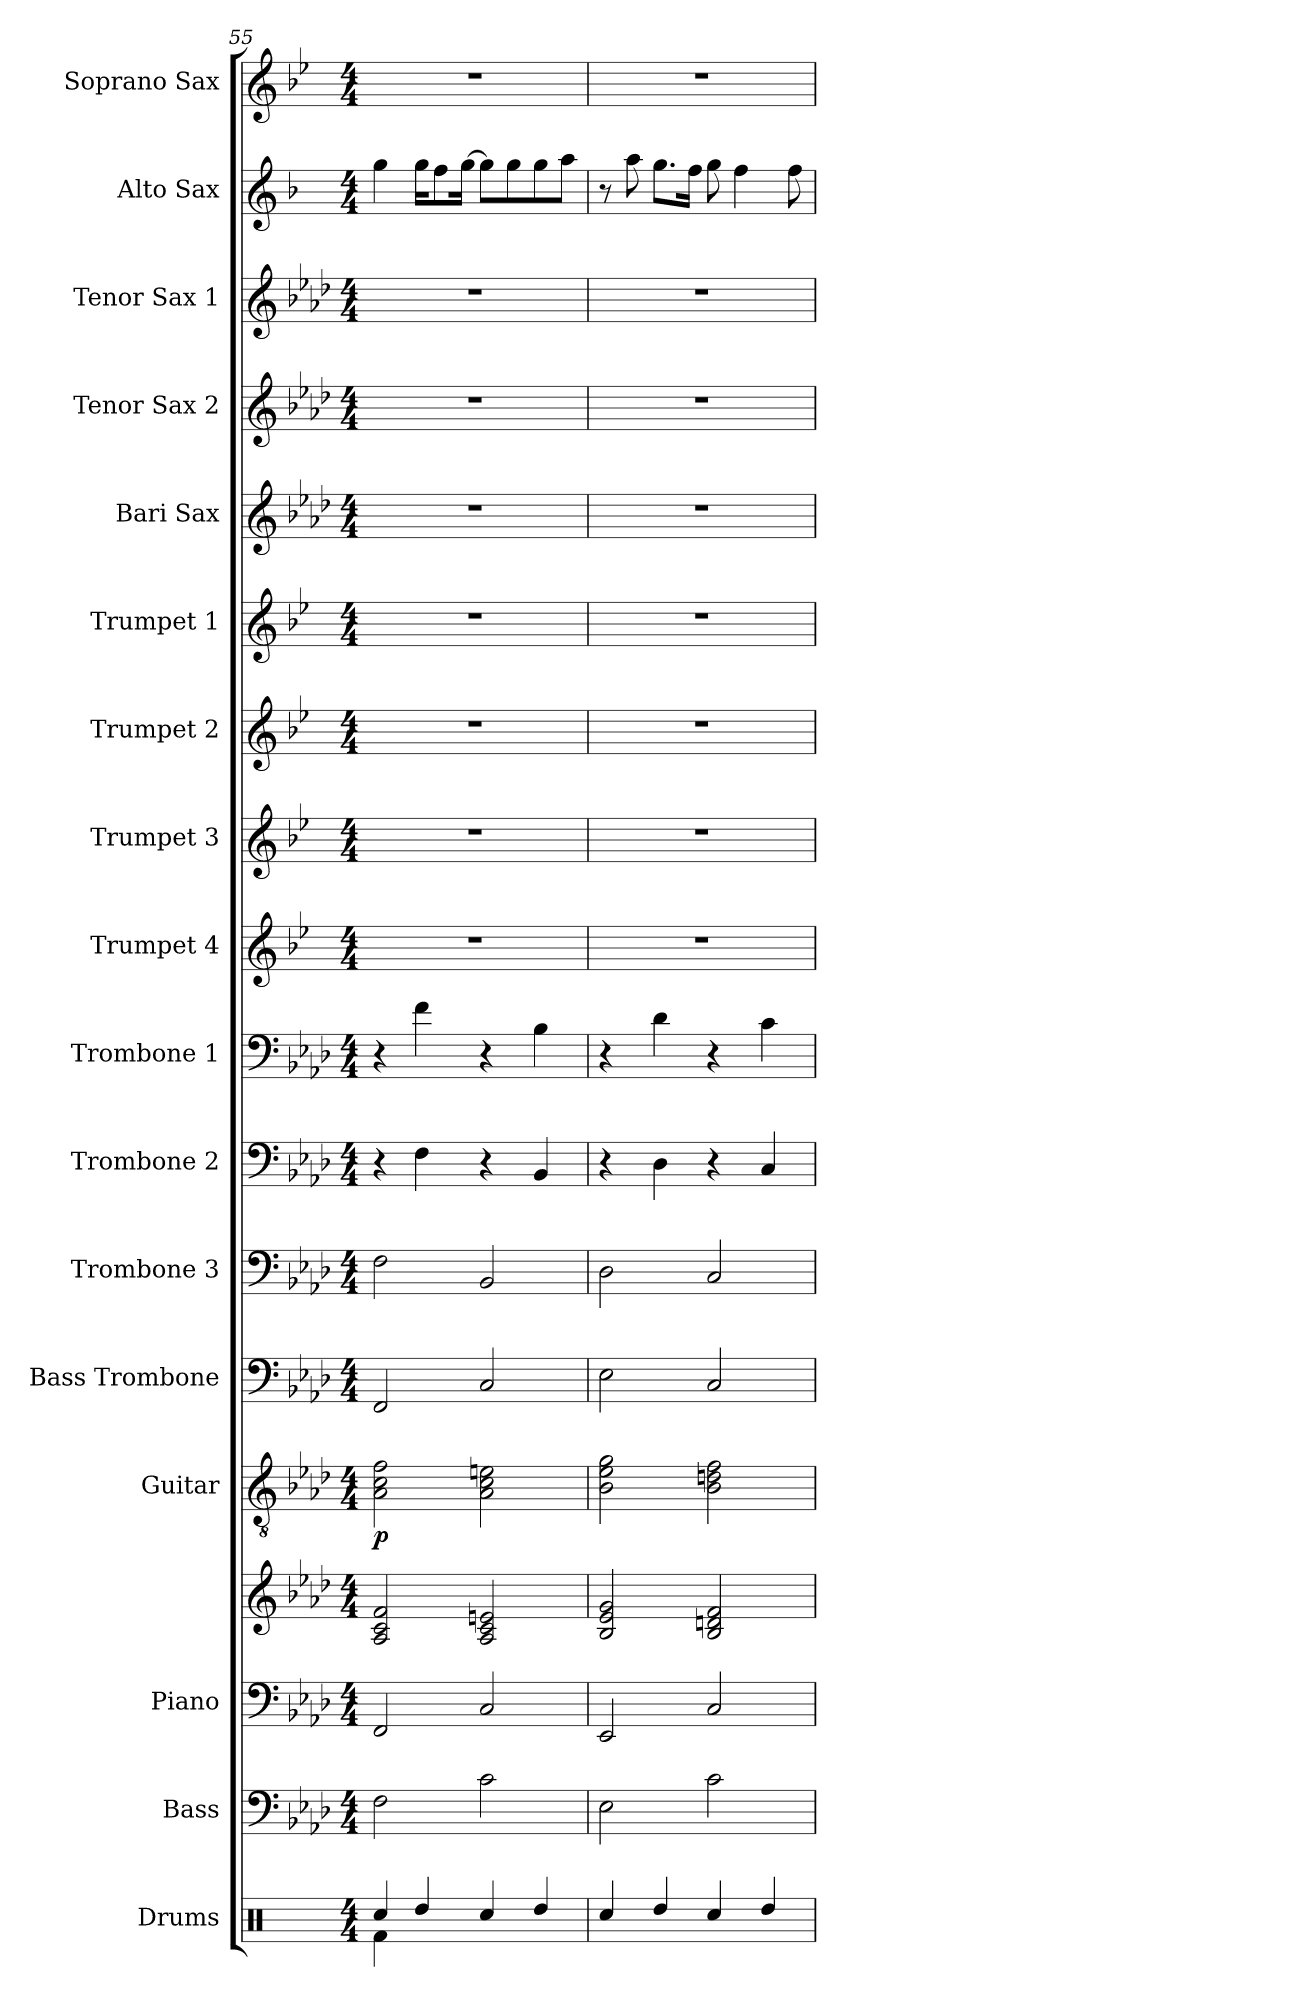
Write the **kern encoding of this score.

**kern	**dynam	**kern	**kern	**kern	**kern	**dynam	**kern	**kern	**kern	**kern	**kern	**kern	**kern	**kern	**kern	**kern	**kern	**kern	**kern
*part17	*part17	*part16	*part15	*part15	*part14	*part14	*part13	*part12	*part11	*part10	*part9	*part8	*part7	*part6	*part5	*part4	*part3	*part2	*part1
*staff18	*staff18	*staff17	*staff16	*staff15	*staff14	*staff14	*staff13	*staff12	*staff11	*staff10	*staff9	*staff8	*staff7	*staff6	*staff5	*staff4	*staff3	*staff2	*staff1
*I"Drums	*	*I"Bass	*I"Piano	*	*I"Guitar	*	*I"Bass Trombone	*I"Trombone 3	*I"Trombone 2	*I"Trombone 1	*I"Trumpet 4	*I"Trumpet 3	*I"Trumpet 2	*I"Trumpet 1	*I"Bari Sax	*I"Tenor Sax 2	*I"Tenor Sax 1	*I"Alto Sax	*I"Soprano Sax
*I'Drums	*	*I'Bass	*I'Pno.	*	*I'Gtr.	*	*I'B. Tbn.	*I'Tbn. 3	*I'Tbn. 2	*I'Tbn. 1	*I'Tpt. 4	*I'Tpt. 3	*I'Tpt. 2	*I'Tpt. 1	*I'Bari	*I'Tenor 2	*I'Tenor 1	*I'Alto 2	*I'S. Sax.
*clefX	*	*clefF4	*clefF4	*clefG2	*clefGv2	*	*clefF4	*clefF4	*clefF4	*clefF4	*clefG2	*clefG2	*clefG2	*clefG2	*clefG2	*clefG2	*clefG2	*clefG2	*clefG2
*	*	*ITrd7c12	*	*	*	*	*	*	*	*	*ITrd1c2	*ITrd1c2	*ITrd1c2	*ITrd1c2	*ITrd12c21	*ITrd8c14	*ITrd8c14	*ITrd5c9	*ITrd1c2
*k[]	*	*k[b-e-a-d-]	*k[b-e-a-d-]	*k[b-e-a-d-]	*k[b-e-a-d-]	*	*k[b-e-a-d-]	*k[b-e-a-d-]	*k[b-e-a-d-]	*k[b-e-a-d-]	*k[b-e-a-d-]	*k[b-e-a-d-]	*k[b-e-a-d-]	*k[b-e-a-d-]	*k[b-e-a-d-]	*k[b-e-a-d-]	*k[b-e-a-d-]	*k[b-e-a-d-]	*k[b-e-a-d-]
*M4/4	*	*M4/4	*M4/4	*M4/4	*M4/4	*	*M4/4	*M4/4	*M4/4	*M4/4	*M4/4	*M4/4	*M4/4	*M4/4	*M4/4	*M4/4	*M4/4	*M4/4	*M4/4
=55	=55	=55	=55	=55	=55	=55	=55	=55	=55	=55	=55	=55	=55	=55	=55	=55	=55	=55	=55
*^	*	*	*	*	*	*	*	*	*	*	*	*	*	*	*	*	*	*	*
!	!	!LO:DY:b	!	!	!	!	!	!	!	!	!	!	!	!	!	!	!	!	!	!
!	!	!LO:DY:n=1:b	!	!	!	!	!LO:DY:b	!	!	!	!	!	!	!	!	!	!	!	!	!
4Rcc/	4Rf\	mp mp	2FF\	2FF/	2A-/ 2c/ 2f/	2A-\ 2c\ 2f\	p	2FF/	2F\	4r	4r	1r	1r	1r	1r	1r	1r	1r	4b-\	1r
4Rdd/	2.ryy	.	.	.	.	.	.	.	.	4F\	4f\	.	.	.	.	.	.	.	16b-\KL	.
.	.	.	.	.	.	.	.	.	.	.	.	.	.	.	.	.	.	.	8a-\	.
.	.	.	.	.	.	.	.	.	.	.	.	.	.	.	.	.	.	.	[16b-\Jk	.
4Rcc/	.	.	2C\	2C/	2A-/ 2c/ 2en/	2A-\ 2c\ 2en\	.	2C/	2BB-/	4r	4r	.	.	.	.	.	.	.	8b-\L]	.
.	.	.	.	.	.	.	.	.	.	.	.	.	.	.	.	.	.	.	8b-\	.
4Rdd/	.	.	.	.	.	.	.	.	.	4BB-/	4B-\	.	.	.	.	.	.	.	8b-\	.
.	.	.	.	.	.	.	.	.	.	.	.	.	.	.	.	.	.	.	8cc\J	.
*v	*v	*	*	*	*	*	*	*	*	*	*	*	*	*	*	*	*	*	*	*
=56	=56	=56	=56	=56	=56	=56	=56	=56	=56	=56	=56	=56	=56	=56	=56	=56	=56	=56	=56
4Rcc/	.	2EE-\	2EE-/	2B-/ 2e-/ 2g/	2B-\ 2e-\ 2g\	.	2E-\	2D-\	4r	4r	1r	1r	1r	1r	1r	1r	1r	8r	1r
.	.	.	.	.	.	.	.	.	.	.	.	.	.	.	.	.	.	8cc\	.
4Rdd/	.	.	.	.	.	.	.	.	4D-\	4d-\	.	.	.	.	.	.	.	8.b-\L	.
.	.	.	.	.	.	.	.	.	.	.	.	.	.	.	.	.	.	16a-\Jk	.
4Rcc/	.	2C\	2C/	2B-/ 2dn/ 2f/	2B-\ 2dn\ 2f\	.	2C/	2C/	4r	4r	.	.	.	.	.	.	.	8b-\	.
.	.	.	.	.	.	.	.	.	.	.	.	.	.	.	.	.	.	4a-\	.
4Rdd/	.	.	.	.	.	.	.	.	4C/	4c\	.	.	.	.	.	.	.	.	.
.	.	.	.	.	.	.	.	.	.	.	.	.	.	.	.	.	.	8a-\	.
=	=	=	=	=	=	=	=	=	=	=	=	=	=	=	=	=	=	=	=
*-	*-	*-	*-	*-	*-	*-	*-	*-	*-	*-	*-	*-	*-	*-	*-	*-	*-	*-	*-
